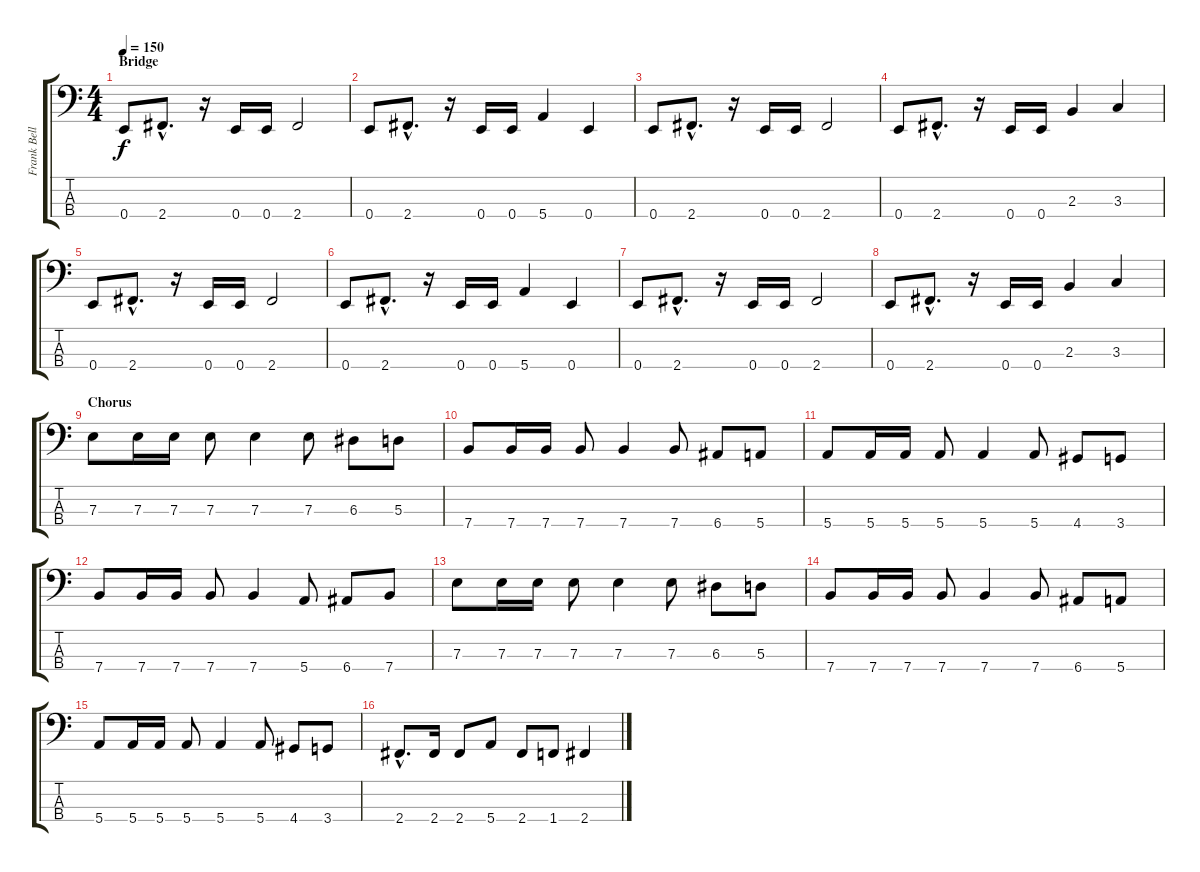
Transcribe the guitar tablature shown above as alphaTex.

\track ("Frank Bello" "Frank Bell") {instrument electricbasspick}
\staff {score tabs}
\tuning (G2 D2 A1 E1) {hide}
\ts (4 4)
\section ("" "Bridge")
\tempo 150
\clef f4
\ks c
0.4.8{dy f} 2.4{hac}.8{d} r.16 0.4.16 0.4.16 2.4.2 |
0.4.8 2.4{hac}.8{d} r.16 0.4.16 0.4.16 5.4.4 0.4.4 |
0.4.8 2.4{hac}.8{d} r.16 0.4.16 0.4.16 2.4.2 |
0.4.8 2.4{hac}.8{d} r.16 0.4.16 0.4.16 2.3.4 3.3.4 |
0.4.8 2.4{hac}.8{d} r.16 0.4.16 0.4.16 2.4.2 |
0.4.8 2.4{hac}.8{d} r.16 0.4.16 0.4.16 5.4.4 0.4.4 |
0.4.8 2.4{hac}.8{d} r.16 0.4.16 0.4.16 2.4.2 |
0.4.8 2.4{hac}.8{d} r.16 0.4.16 0.4.16 2.3.4 3.3.4 |
\section ("" "Chorus")
7.3.8 7.3.16 7.3.16 7.3.8 7.3.4 7.3.8 6.3.8 5.3.8 |
7.4.8 7.4.16 7.4.16 7.4.8 7.4.4 7.4.8 6.4.8 5.4.8 |
5.4.8 5.4.16 5.4.16 5.4.8 5.4.4 5.4.8 4.4.8 3.4.8 |
7.4.8 7.4.16 7.4.16 7.4.8 7.4.4 5.4.8 6.4.8 7.4.8 |
7.3.8 7.3.16 7.3.16 7.3.8 7.3.4 7.3.8 6.3.8 5.3.8 |
7.4.8 7.4.16 7.4.16 7.4.8 7.4.4 7.4.8 6.4.8 5.4.8 |
5.4.8 5.4.16 5.4.16 5.4.8 5.4.4 5.4.8 4.4.8 3.4.8 |
2.4{hac}.8{d} 2.4.16 2.4.8 5.4.8 2.4.8 1.4.8 2.4.4
